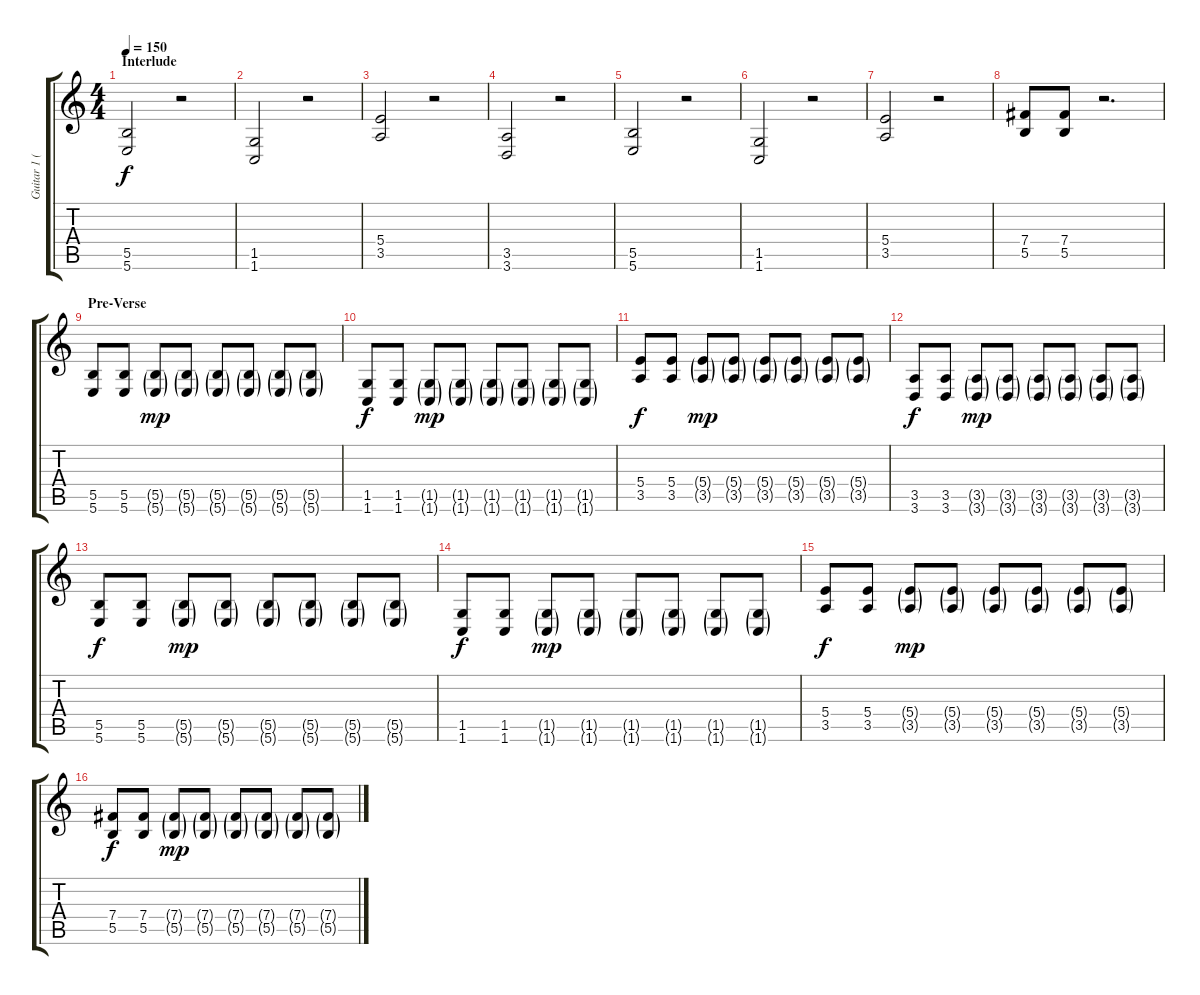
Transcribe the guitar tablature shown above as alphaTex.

\track ("Guitar 1 (M.Rohringer)" "Guitar 1 (") {instrument distortionguitar}
\staff {score tabs}
\tuning (Db4 Ab3 E3 B2 Gb2 B1) {hide}
\ts (4 4)
\section ("" "Interlude")
\tempo 150
\clef g2
\ks c
(5.5 5.6).2{dy f} r.2 |
(1.5 1.6).2 r.2 |
(5.4 3.5).2 r.2 |
(3.5 3.6).2 r.2 |
(5.5 5.6).2 r.2 |
(1.5 1.6).2 r.2 |
(5.4 3.5).2 r.2 |
(7.4 5.5).8 (7.4 5.5).8 r.2{d} |
\section ("" "Pre-Verse")
(5.5 5.6).8 (5.5 5.6).8 (5.5{g} 5.6{g}).8{dy mp} (5.5{g} 5.6{g}).8 (5.5{g} 5.6{g}).8 (5.5{g} 5.6{g}).8 (5.5{g} 5.6{g}).8 (5.5{g} 5.6{g}).8 |
(1.5 1.6).8{dy f} (1.5 1.6).8 (1.5{g} 1.6{g}).8{dy mp} (1.5{g} 1.6{g}).8 (1.5{g} 1.6{g}).8 (1.5{g} 1.6{g}).8 (1.5{g} 1.6{g}).8 (1.5{g} 1.6{g}).8 |
(5.4 3.5).8{dy f} (5.4 3.5).8 (5.4{g} 3.5{g}).8{dy mp} (5.4{g} 3.5{g}).8 (5.4{g} 3.5{g}).8 (5.4{g} 3.5{g}).8 (5.4{g} 3.5{g}).8 (5.4{g} 3.5{g}).8 |
(3.5 3.6).8{dy f} (3.5 3.6).8 (3.5{g} 3.6{g}).8{dy mp} (3.5{g} 3.6{g}).8 (3.5{g} 3.6{g}).8 (3.5{g} 3.6{g}).8 (3.5{g} 3.6{g}).8 (3.5{g} 3.6{g}).8 |
(5.5 5.6).8{dy f} (5.5 5.6).8 (5.5{g} 5.6{g}).8{dy mp} (5.5{g} 5.6{g}).8 (5.5{g} 5.6{g}).8 (5.5{g} 5.6{g}).8 (5.5{g} 5.6{g}).8 (5.5{g} 5.6{g}).8 |
(1.5 1.6).8{dy f} (1.5 1.6).8 (1.5{g} 1.6{g}).8{dy mp} (1.5{g} 1.6{g}).8 (1.5{g} 1.6{g}).8 (1.5{g} 1.6{g}).8 (1.5{g} 1.6{g}).8 (1.5{g} 1.6{g}).8 |
(5.4 3.5).8{dy f} (5.4 3.5).8 (5.4{g} 3.5{g}).8{dy mp} (5.4{g} 3.5{g}).8 (5.4{g} 3.5{g}).8 (5.4{g} 3.5{g}).8 (5.4{g} 3.5{g}).8 (5.4{g} 3.5{g}).8 |
(7.4 5.5).8{dy f} (7.4 5.5).8 (7.4{g} 5.5{g}).8{dy mp} (7.4{g} 5.5{g}).8 (7.4{g} 5.5{g}).8 (7.4{g} 5.5{g}).8 (7.4{g} 5.5{g}).8 (7.4{g} 5.5{g}).8
